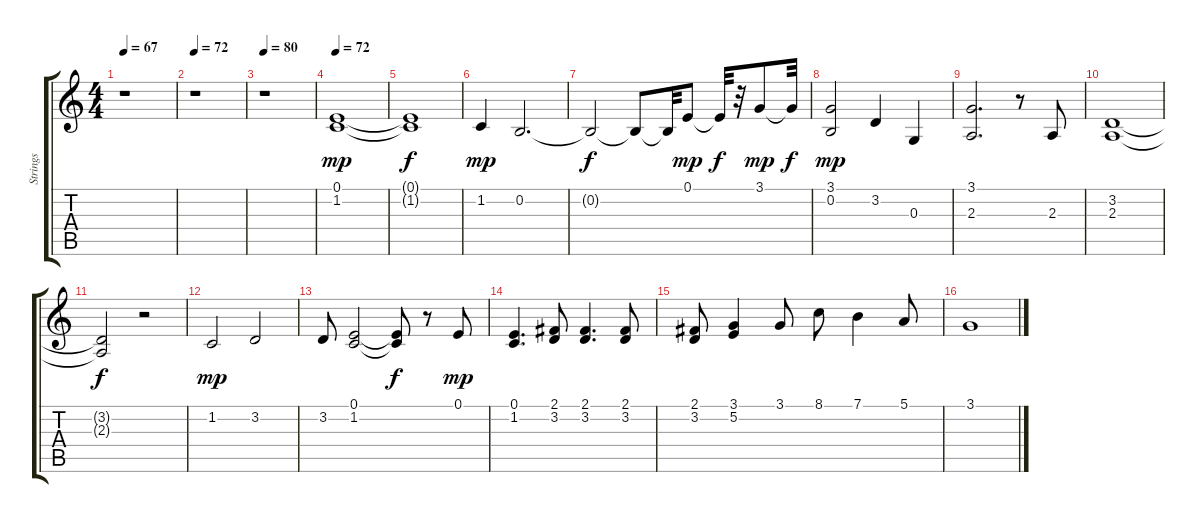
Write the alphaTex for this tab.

\track ("Strings" "Strings") {instrument stringensemble1}
\staff {score tabs}
\tuning (E4 B3 G3 D3 A2 E2) {hide}
\ts (4 4)
\tempo 67
\clef g2
\ks c
r.1{dy mp instrument stringensemble1} |
\tempo 72
r.1 |
\tempo 80
r.1 |
\tempo 72
(0.1 1.2).1 |
(0.1{t} 1.2{t}).1{dy f} |
1.2.4{dy mp} 0.2.2{d} |
0.2{t}.2{dy f} 0.2{t}.8 0.2{t}.32 0.1.8{dy mp} 0.1{t}.32{dy f} r.32 3.1.8{dy mp} 3.1{t}.32{dy f} |
(3.1 0.2).2{dy mp} 3.2.4 0.3.4 |
(3.1 2.3).2{d} r.8 2.3.8 |
(3.2 2.3).1 |
(3.2{t} 2.3{t}).2{dy f} r.2 |
1.2.2{dy mp} 3.2.2 |
3.2.8 (0.1 1.2).2 (0.1{t} 1.2{t}).8{dy f} r.8 0.1.8{dy mp} |
(0.1 1.2).4{d} (2.1 3.2).8 (2.1 3.2).4{d} (2.1 3.2).8 |
(2.1 3.2).8 (3.1 5.2).4 3.1.8 8.1.8 7.1.4 5.1.8 |
3.1.1
